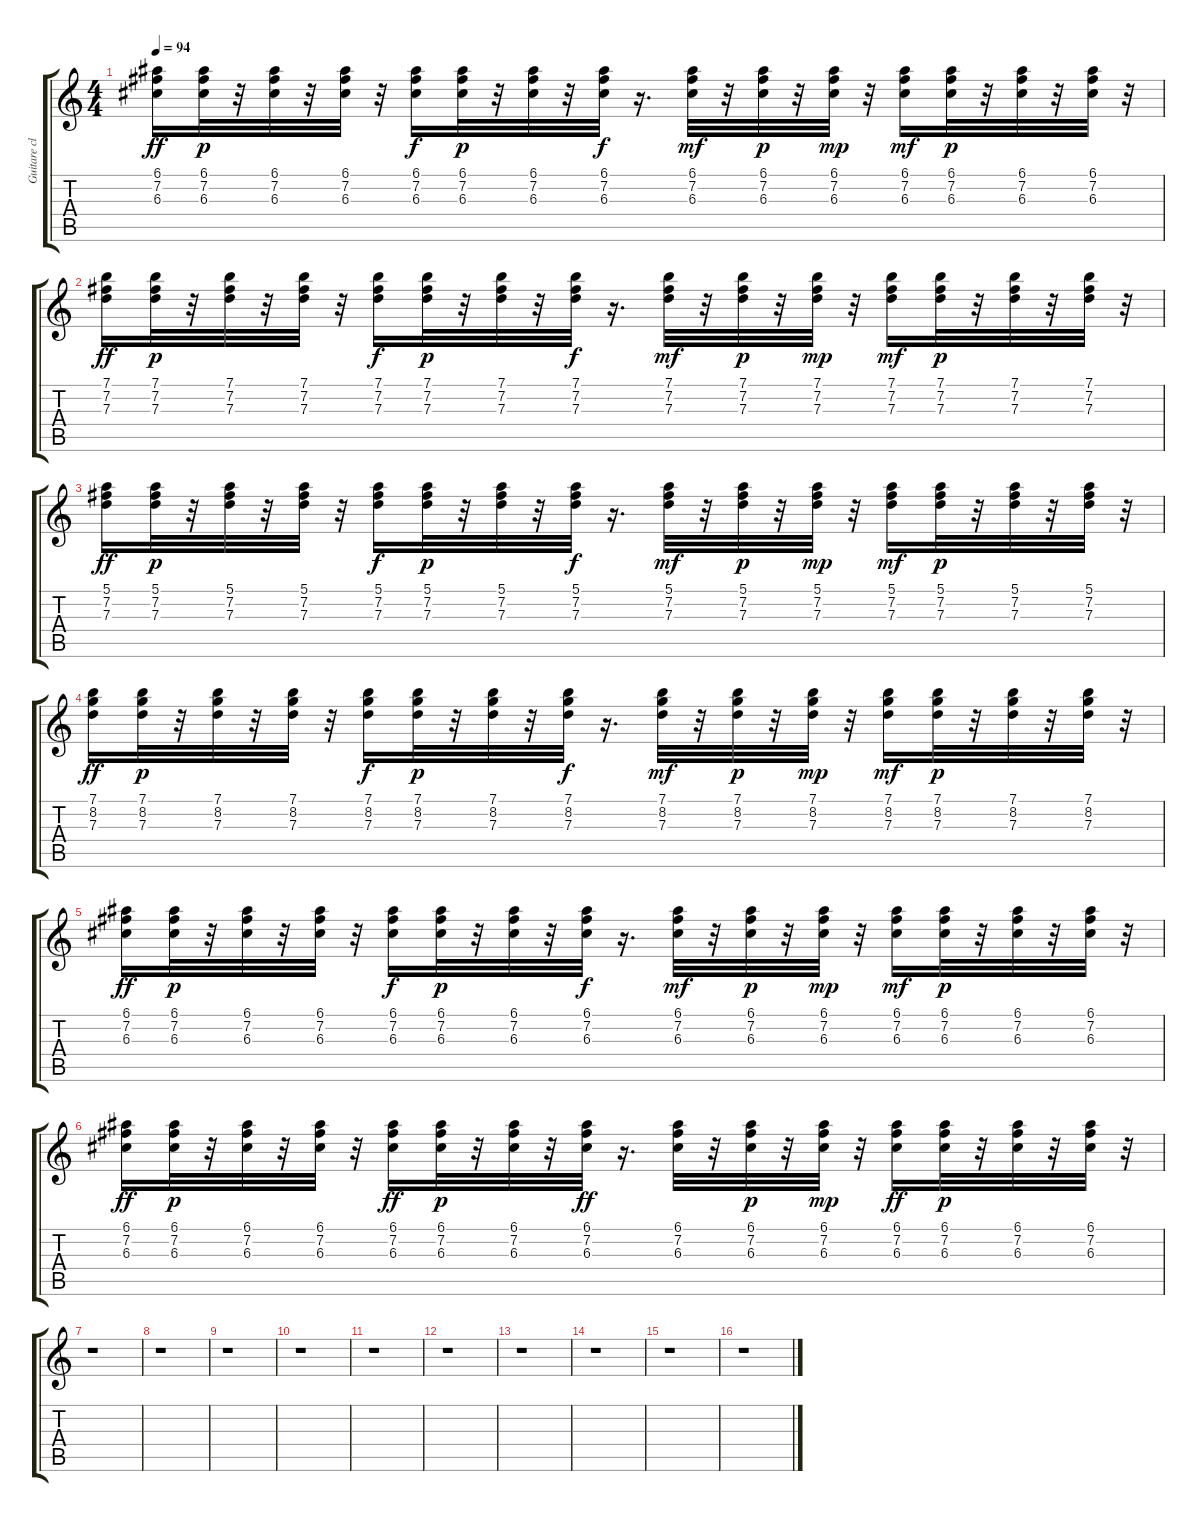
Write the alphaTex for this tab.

\track ("Guitare claire" "Guitare cl") {instrument electricguitarclean}
\staff {score tabs}
\tuning (E4 B3 G3 D3 A2 E2) {hide}
\ts (4 4)
\tempo 94
\clef g2
\ks c
(6.1 7.2 6.3).16{dy ff} (6.1 7.2 6.3).32{dy p} r.32 (6.1 7.2 6.3).32 r.32 (6.1 7.2 6.3).32 r.32 (6.1 7.2 6.3).16{dy f} (6.1 7.2 6.3).32{dy p} r.32 (6.1 7.2 6.3).32 r.32 (6.1 7.2 6.3).32{dy f} r.16{d} (6.1 7.2 6.3).32{dy mf} r.32 (6.1 7.2 6.3).32{dy p} r.32 (6.1 7.2 6.3).32{dy mp} r.32 (6.1 7.2 6.3).16{dy mf} (6.1 7.2 6.3).32{dy p} r.32 (6.1 7.2 6.3).32 r.32 (6.1 7.2 6.3).32 r.32 |
(7.1 7.2 7.3).16{dy ff} (7.1 7.2 7.3).32{dy p} r.32 (7.1 7.2 7.3).32 r.32 (7.1 7.2 7.3).32 r.32 (7.1 7.2 7.3).16{dy f} (7.1 7.2 7.3).32{dy p} r.32 (7.1 7.2 7.3).32 r.32 (7.1 7.2 7.3).32{dy f} r.16{d} (7.1 7.2 7.3).32{dy mf} r.32 (7.1 7.2 7.3).32{dy p} r.32 (7.1 7.2 7.3).32{dy mp} r.32 (7.1 7.2 7.3).16{dy mf} (7.1 7.2 7.3).32{dy p} r.32 (7.1 7.2 7.3).32 r.32 (7.1 7.2 7.3).32 r.32 |
(5.1 7.2 7.3).16{dy ff} (5.1 7.2 7.3).32{dy p} r.32 (5.1 7.2 7.3).32 r.32 (5.1 7.2 7.3).32 r.32 (5.1 7.2 7.3).16{dy f} (5.1 7.2 7.3).32{dy p} r.32 (5.1 7.2 7.3).32 r.32 (5.1 7.2 7.3).32{dy f} r.16{d} (5.1 7.2 7.3).32{dy mf} r.32 (5.1 7.2 7.3).32{dy p} r.32 (5.1 7.2 7.3).32{dy mp} r.32 (5.1 7.2 7.3).16{dy mf} (5.1 7.2 7.3).32{dy p} r.32 (5.1 7.2 7.3).32 r.32 (5.1 7.2 7.3).32 r.32 |
(7.1 8.2 7.3).16{dy ff} (7.1 8.2 7.3).32{dy p} r.32 (7.1 8.2 7.3).32 r.32 (7.1 8.2 7.3).32 r.32 (7.1 8.2 7.3).16{dy f} (7.1 8.2 7.3).32{dy p} r.32 (7.1 8.2 7.3).32 r.32 (7.1 8.2 7.3).32{dy f} r.16{d} (7.1 8.2 7.3).32{dy mf} r.32 (7.1 8.2 7.3).32{dy p} r.32 (7.1 8.2 7.3).32{dy mp} r.32 (7.1 8.2 7.3).16{dy mf} (7.1 8.2 7.3).32{dy p} r.32 (7.1 8.2 7.3).32 r.32 (7.1 8.2 7.3).32 r.32 |
(6.1 7.2 6.3).16{dy ff} (6.1 7.2 6.3).32{dy p} r.32 (6.1 7.2 6.3).32 r.32 (6.1 7.2 6.3).32 r.32 (6.1 7.2 6.3).16{dy f} (6.1 7.2 6.3).32{dy p} r.32 (6.1 7.2 6.3).32 r.32 (6.1 7.2 6.3).32{dy f} r.16{d} (6.1 7.2 6.3).32{dy mf} r.32 (6.1 7.2 6.3).32{dy p} r.32 (6.1 7.2 6.3).32{dy mp} r.32 (6.1 7.2 6.3).16{dy mf} (6.1 7.2 6.3).32{dy p} r.32 (6.1 7.2 6.3).32 r.32 (6.1 7.2 6.3).32 r.32 |
(6.1 7.2 6.3).16{dy ff} (6.1 7.2 6.3).32{dy p} r.32 (6.1 7.2 6.3).32 r.32 (6.1 7.2 6.3).32 r.32 (6.1 7.2 6.3).16{dy ff} (6.1 7.2 6.3).32{dy p} r.32 (6.1 7.2 6.3).32 r.32 (6.1 7.2 6.3).32{dy ff} r.16{d} (6.1 7.2 6.3).32 r.32 (6.1 7.2 6.3).32{dy p} r.32 (6.1 7.2 6.3).32{dy mp} r.32 (6.1 7.2 6.3).16{dy ff} (6.1 7.2 6.3).32{dy p} r.32 (6.1 7.2 6.3).32 r.32 (6.1 7.2 6.3).32 r.32 |
r.1 |
r.1 |
r.1 |
r.1 |
r.1 |
r.1 |
r.1 |
r.1 |
r.1 |
r.1
